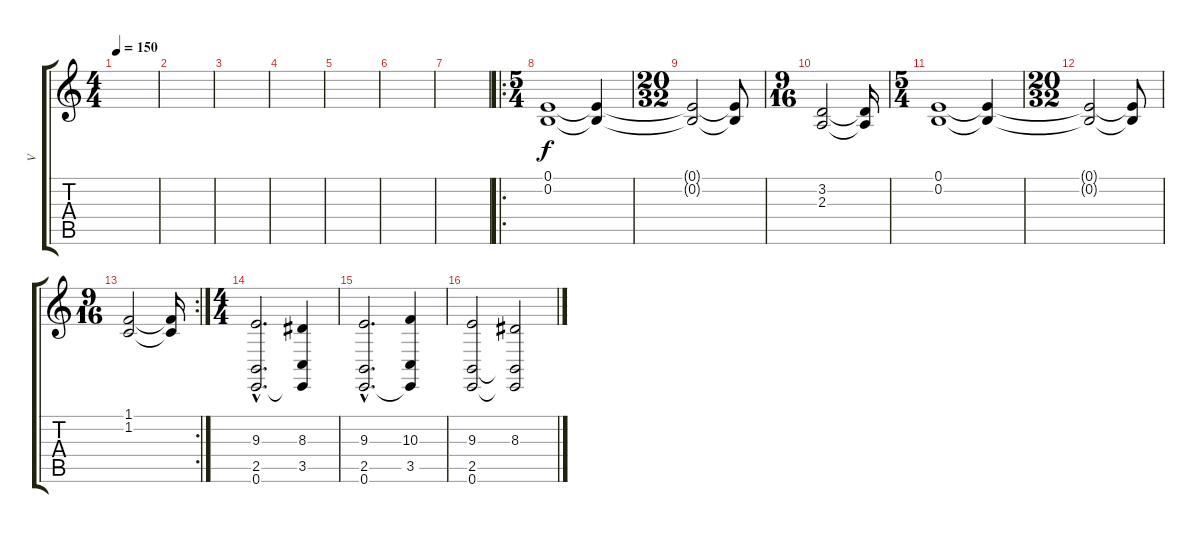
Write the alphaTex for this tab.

\track ("V" "V") {instrument choiraahs}
\staff {score tabs}
\tuning (E4 B3 G3 D3 A2 E2) {hide}
\ts (4 4)
\tempo 150
\clef g2
\ks c
|
|
|
|
|
|
|
\ro
\ts (5 4)
(0.1 0.2).1 (0.1{t} 0.2{t}).4 |
\ts (20 32)
(0.1{t} 0.2{t}).2 (0.1{t} 0.2{t}).8 |
\ts (9 16)
(3.2 2.3).2 (3.2{t} 2.3{t}).16 |
\ts (5 4)
(0.1 0.2).1 (0.1{t} 0.2{t}).4 |
\ts (20 32)
(0.1{t} 0.2{t}).2 (0.1{t} 0.2{t}).8 |
\rc 2
\ts (9 16)
(1.1 1.2).2 (1.1{t} 1.2{t}).16 |
\ts (4 4)
(9.3{hac} 2.5{hac} 0.6{hac}).2{d} (8.3 3.5 0.6{t}).4 |
(9.3{hac} 2.5{hac} 0.6{hac}).2{d} (10.3 3.5 0.6{t}).4 |
(9.3 2.5 0.6).2 (8.3 2.5{t} 0.6{t}).2
